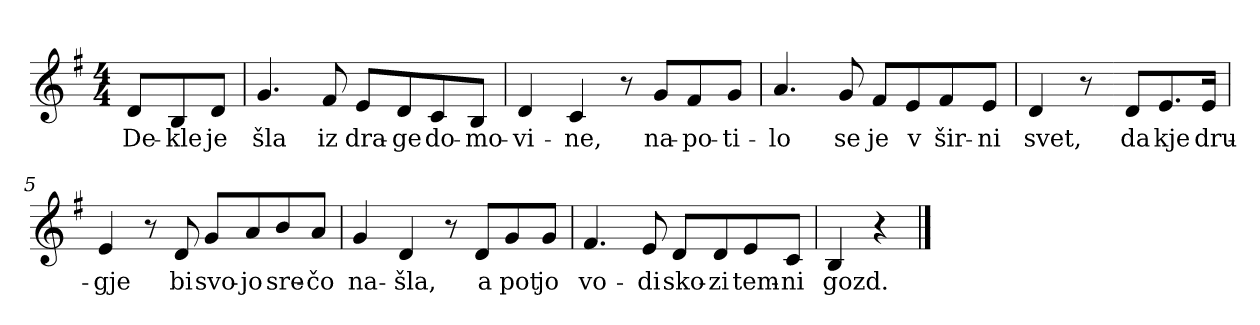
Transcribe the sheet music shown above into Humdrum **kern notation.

**kern	**text
*part1	*part1
*staff1	*staff1
*clefG2	*
*k[f#]	*
*G:	*
*M4/4	*
=	=
8d/L	De-
*MM58	*
8B/	-kle
8d/J	je
=1	=1
4.g/	šla
8f#/	iz
8e/L	dra-
8d/	-ge
8c/	do-
8B/J	-mo-
=2	=2
4d/	-vi-
4c/	-ne,
8r	.
8g/L	na-
8f#/	-po-
8g/J	-ti-
=3	=3
4.a/	-lo
8g/	se
8f#/L	je
8e/	v
8f#/	šir-
8e/J	-ni
=4	=4
4d/	svet,
8r	.
=4X1-	=4X1-
8d/L	da
8.e/	kje
16e/Jk	dru-
!!LO:LB:g=z
=5	=5
4e/	-gje
8r	.
8d/	bi
8g/L	svo-
8a/	-jo
8b/	sre-
8a/J	-čo
=6	=6
4g/	na-
4d/	-šla,
8r	.
8d/L	a
8g/	pot
8g/J	jo
=7	=7
4.f#/	vo-
8e/	-di
8d/L	sko-
8d/	-zi
8e/	tem-
8c/J	-ni
=8	=8
4B/	gozd.
4r	.
==	==
*-	*-
